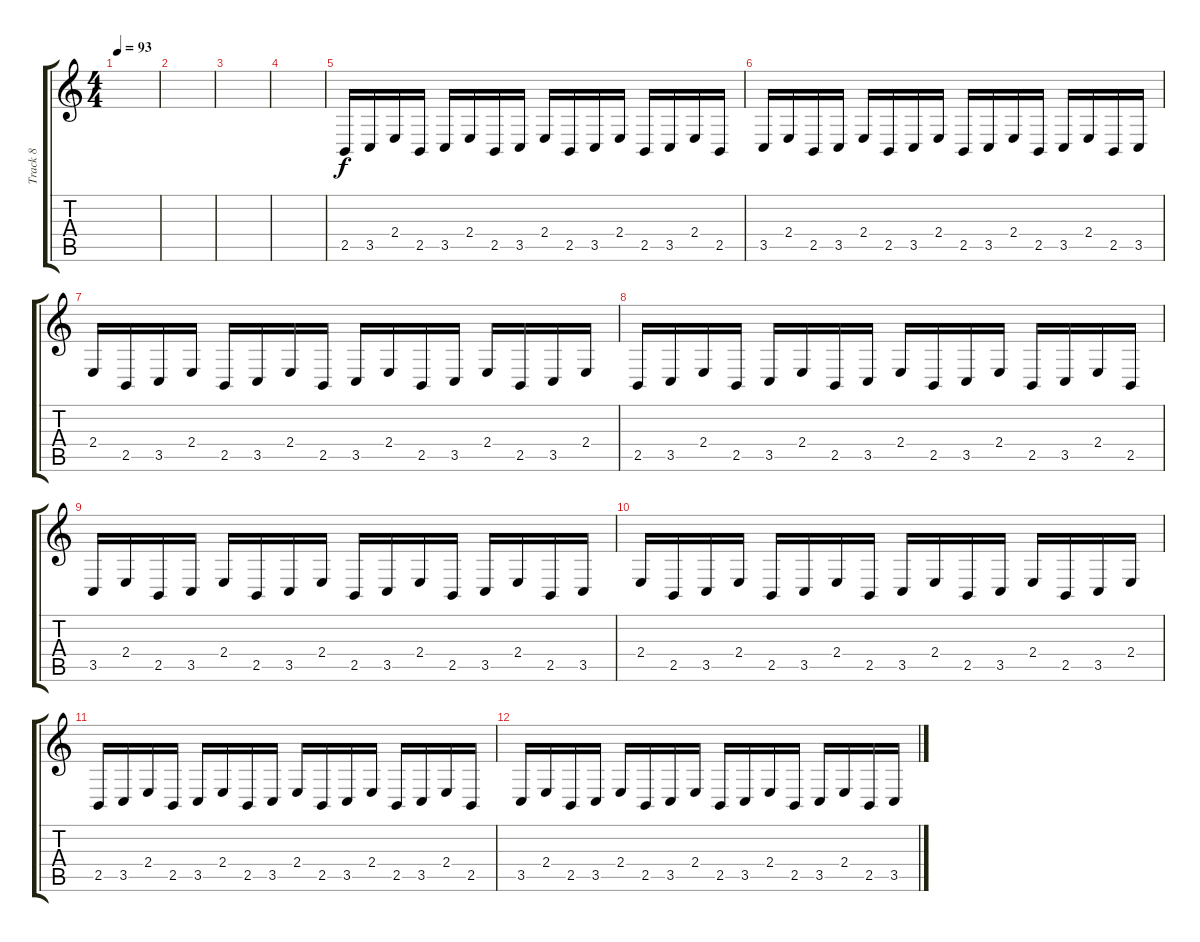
\track ("Track 8" "Track 8") {instrument lead2sawtooth}
\staff {score tabs}
\tuning (E4 B3 G3 D3 A2 D2) {hide}
\ts (4 4)
\tempo 93
\clef g2
\ks c
|
|
|
|
2.5.16{volume 1} 3.5.16 2.4.16 2.5.16 3.5.16 2.4.16 2.5.16{volume 7} 3.5.16 2.4.16 2.5.16 3.5.16 2.4.16 2.5.16 3.5.16 2.4.16 2.5.16 |
3.5.16 2.4.16 2.5.16 3.5.16 2.4.16 2.5.16 3.5.16 2.4.16 2.5.16 3.5.16 2.4.16 2.5.16 3.5.16 2.4.16 2.5.16 3.5.16 |
2.4.16 2.5.16 3.5.16 2.4.16 2.5.16 3.5.16 2.4.16 2.5.16 3.5.16 2.4.16 2.5.16 3.5.16 2.4.16 2.5.16 3.5.16 2.4.16 |
2.5.16 3.5.16 2.4.16 2.5.16 3.5.16 2.4.16 2.5.16 3.5.16 2.4.16 2.5.16 3.5.16 2.4.16 2.5.16 3.5.16 2.4.16 2.5.16 |
3.5.16 2.4.16 2.5.16 3.5.16 2.4.16 2.5.16 3.5.16 2.4.16 2.5.16 3.5.16 2.4.16 2.5.16 3.5.16 2.4.16 2.5.16 3.5.16 |
2.4.16 2.5.16 3.5.16 2.4.16 2.5.16 3.5.16 2.4.16 2.5.16 3.5.16 2.4.16 2.5.16 3.5.16 2.4.16 2.5.16 3.5.16 2.4.16 |
2.5.16 3.5.16 2.4.16 2.5.16 3.5.16 2.4.16 2.5.16 3.5.16 2.4.16 2.5.16 3.5.16 2.4.16 2.5.16 3.5.16 2.4.16 2.5.16 |
3.5.16 2.4.16 2.5.16 3.5.16 2.4.16 2.5.16 3.5.16 2.4.16 2.5.16 3.5.16 2.4.16 2.5.16 3.5.16 2.4.16 2.5.16 3.5.16
